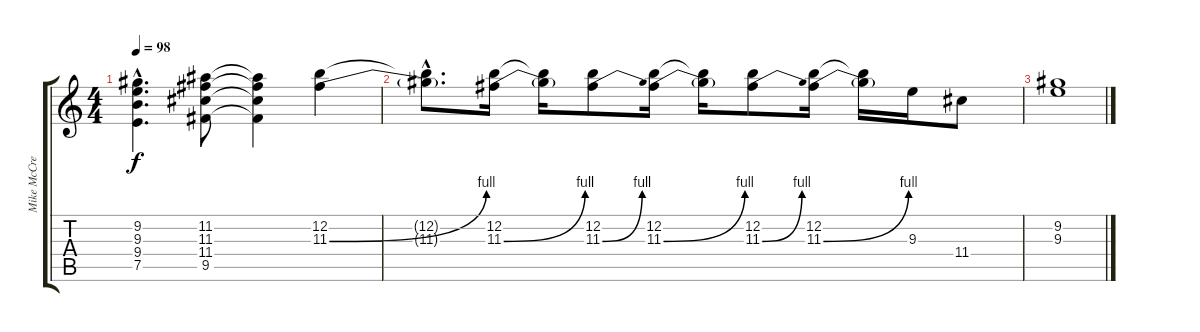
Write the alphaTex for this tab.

\track ("Mike McCready" "Mike McCre") {instrument distortionguitar}
\staff {score tabs}
\tuning (E4 B3 G3 D3 A2 E2) {hide}
\ts (4 4)
\tempo 98
\clef g2
\ks c
(9.2{hac} 9.3{hac} 9.4{hac} 7.5{hac}).4{d dy f} (11.2 11.3 11.4 9.5).8 (11.2{t} 11.3{t} 11.4{t} 9.5{t}).4 (12.2 11.3{be (bend 0 0 60 4)}).4 |
(12.2{hac t} 11.3{hac t}).8{d} (12.2 11.3{be (bend 0 0 60 4)}).16 (12.2{t} 11.3{t}).16 (12.2 11.3{be (bend 0 0 60 4)}).8 (12.2 11.3{be (bend 0 0 60 4)}).16 (12.2{t} 11.3{t}).16 (12.2 11.3{be (bend 0 0 60 4)}).8 (12.2 11.3{be (bend 0 0 60 4)}).16 (12.2{t} 11.3{t}).16 9.3.16 11.4.8 |
(9.2 9.3).1
